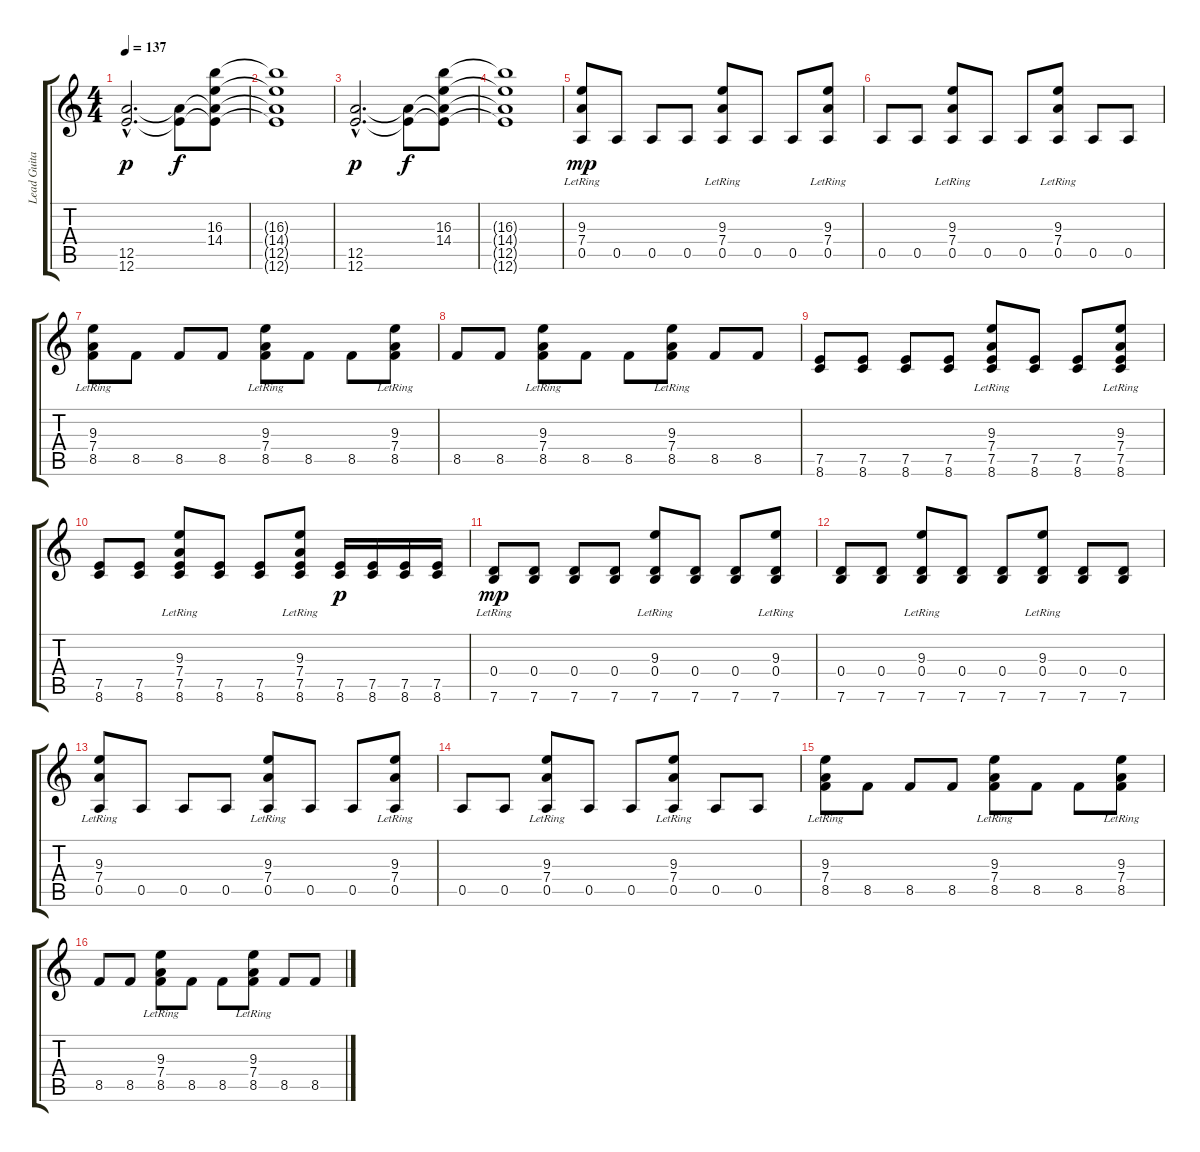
\track ("Lead Guitar (Chris)" "Lead Guita") {instrument electricguitarjazz}
\staff {score tabs}
\tuning (E4 B3 G3 D3 A2 E2) {hide}
\ts (4 4)
\tempo 137
\clef g2
\ks c
(12.5{hac} 12.6{hac}).2{d dy p} (12.5{t} 12.6{t}).8{dy f} (16.3 14.4 12.5{t} 12.6{t}).8 |
(16.3{t} 14.4{t} 12.5{t} 12.6{t}).1 |
(12.5{hac} 12.6{hac}).2{d dy p} (12.5{t} 12.6{t}).8{dy f} (16.3 14.4 12.5{t} 12.6{t}).8 |
(16.3{t} 14.4{t} 12.5{t} 12.6{t}).1 |
(9.3{lr} 7.4{lr} 0.5).8{dy mp volume 13} 0.5.8 0.5.8 0.5.8 (9.3{lr} 7.4{lr} 0.5).8 0.5.8 0.5.8 (9.3{lr} 7.4{lr} 0.5).8 |
0.5.8 0.5.8 (9.3{lr} 7.4{lr} 0.5).8 0.5.8 0.5.8 (9.3{lr} 7.4{lr} 0.5).8 0.5.8 0.5.8 |
(9.3{lr} 7.4{lr} 8.5).8 8.5.8 8.5.8 8.5.8 (9.3{lr} 7.4 8.5).8 8.5.8 8.5.8 (9.3{lr} 7.4 8.5).8 |
8.5.8 8.5.8 (9.3{lr} 7.4 8.5).8 8.5.8 8.5.8 (9.3{lr} 7.4 8.5).8 8.5.8 8.5.8 |
(7.5 8.6).8 (7.5 8.6).8 (7.5 8.6).8 (7.5 8.6).8 (9.3{lr} 7.4{lr} 7.5 8.6).8 (7.5 8.6).8 (7.5 8.6).8 (9.3{lr} 7.4{lr} 7.5 8.6).8 |
(7.5 8.6).8 (7.5 8.6).8 (9.3{lr} 7.4{lr} 7.5 8.6).8 (7.5 8.6).8 (7.5 8.6).8 (9.3{lr} 7.4{lr} 7.5 8.6).8 (7.5 8.6).16{dy p} (7.5 8.6).16 (7.5 8.6).16 (7.5 8.6).16 |
(0.4{lr} 7.6).8{dy mp} (0.4 7.6).8 (0.4 7.6).8 (0.4 7.6).8 (9.3{lr} 0.4{lr} 7.6).8 (0.4 7.6).8 (0.4 7.6).8 (9.3{lr} 0.4{lr} 7.6).8 |
(0.4 7.6).8 (0.4 7.6).8 (9.3{lr} 0.4{lr} 7.6).8 (0.4 7.6).8 (0.4 7.6).8 (9.3{lr} 0.4{lr} 7.6).8 (0.4 7.6).8 (0.4 7.6).8 |
(9.3{lr} 7.4{lr} 0.5).8{volume 13} 0.5.8 0.5.8 0.5.8 (9.3{lr} 7.4{lr} 0.5).8 0.5.8 0.5.8 (9.3{lr} 7.4{lr} 0.5).8 |
0.5.8 0.5.8 (9.3{lr} 7.4{lr} 0.5).8 0.5.8 0.5.8 (9.3{lr} 7.4{lr} 0.5).8 0.5.8 0.5.8 |
(9.3{lr} 7.4{lr} 8.5).8 8.5.8 8.5.8 8.5.8 (9.3{lr} 7.4 8.5).8 8.5.8 8.5.8 (9.3{lr} 7.4 8.5).8 |
8.5.8 8.5.8 (9.3{lr} 7.4 8.5).8 8.5.8 8.5.8 (9.3{lr} 7.4 8.5).8 8.5.8 8.5.8
